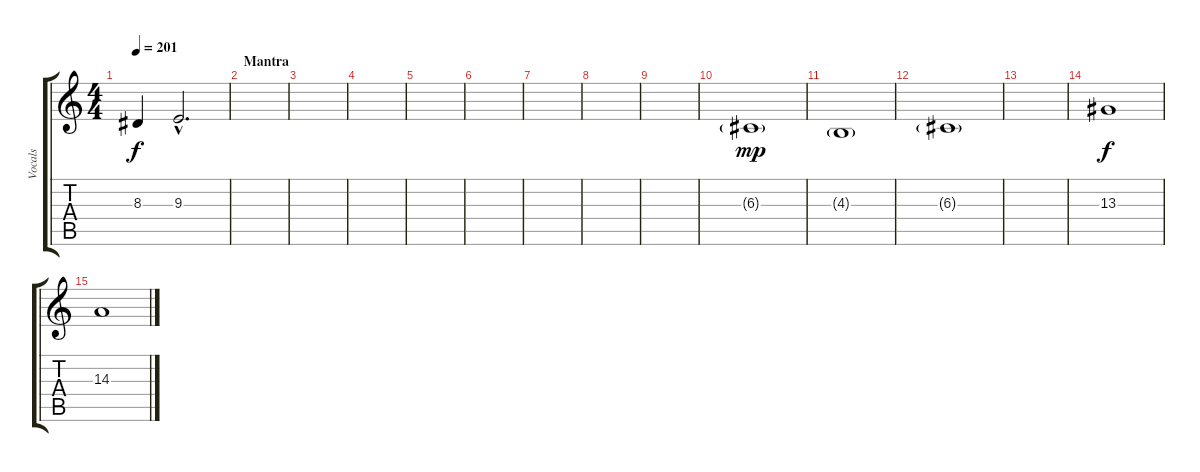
\track ("Vocals" "Vocals") {instrument violin}
\staff {score tabs}
\tuning (E4 B3 G3 D3 A2 E2) {hide}
\ts (4 4)
\tempo 201
\clef g2
\ks c
8.3{t}.4{dy f} 9.3{hac}.2{d} |
\section ("" "Mantra")
|
|
|
|
|
|
|
|
6.3{g}.1{dy mp} |
4.3{g}.1 |
6.3{g}.1 |
|
13.3.1{dy f} |
14.3.1
